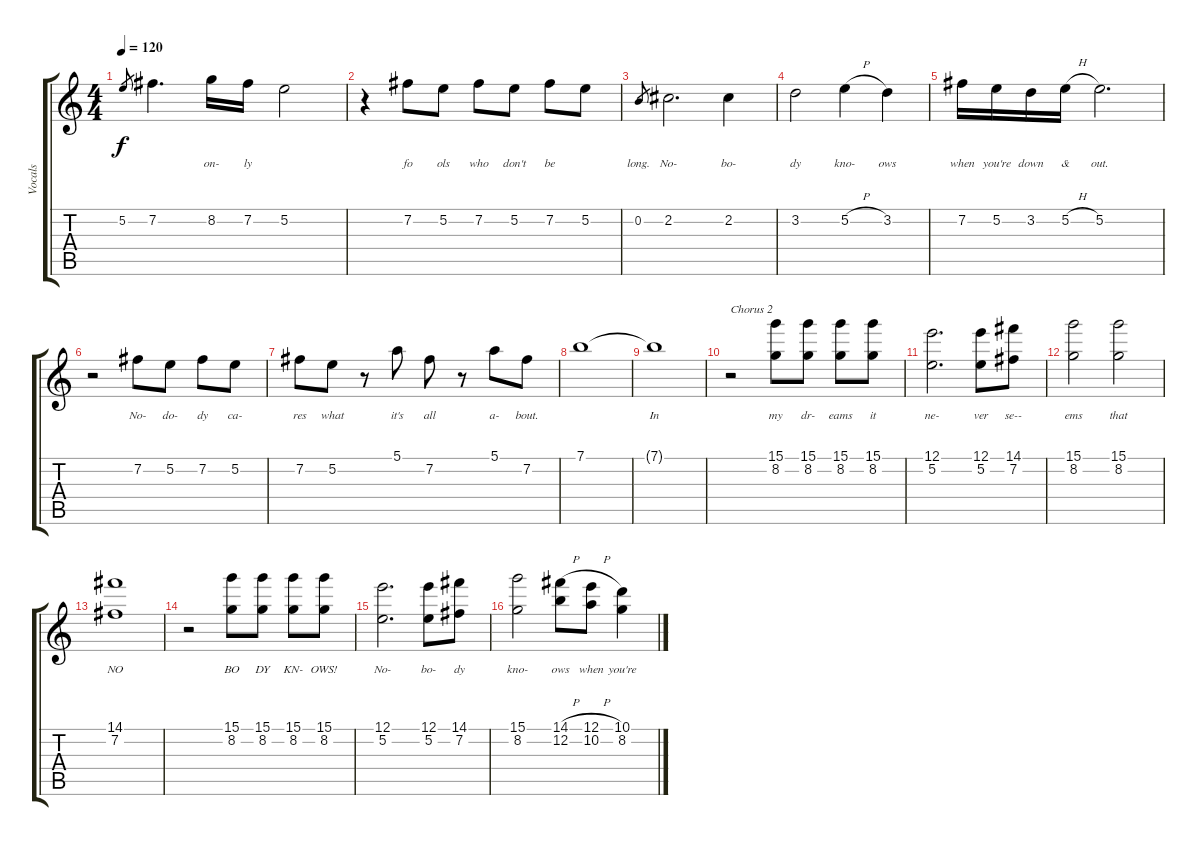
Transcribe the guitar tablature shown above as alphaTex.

\track ("Vocals" "Vocals") {instrument electricguitarjazz}
\staff {score tabs}
\tuning (E4 B3 G3 D3 A2 E2) {hide}
\ts (4 4)
\tempo 120
\clef g2
\ks c
5.2.8{lyrics (0 "") lyrics (1 "") lyrics (2 "") lyrics (3 "") lyrics (4 "") gr dy f} 7.2.4{d lyrics (0 "") lyrics (1 "") lyrics (2 "") lyrics (3 "") lyrics (4 "")} 8.2.16{lyrics (0 "on-") lyrics (1 "") lyrics (2 "") lyrics (3 "") lyrics (4 "")} 7.2.16{lyrics (0 "ly") lyrics (1 "") lyrics (2 "") lyrics (3 "") lyrics (4 "")} 5.2.2{lyrics (0 "") lyrics (1 "") lyrics (2 "") lyrics (3 "") lyrics (4 "")} |
r.4 7.2.8{lyrics (0 "fo") lyrics (1 "") lyrics (2 "") lyrics (3 "") lyrics (4 "")} 5.2.8{lyrics (0 "ols") lyrics (1 "") lyrics (2 "") lyrics (3 "") lyrics (4 "")} 7.2.8{lyrics (0 "who") lyrics (1 "") lyrics (2 "") lyrics (3 "") lyrics (4 "")} 5.2.8{lyrics (0 "don't") lyrics (1 "") lyrics (2 "") lyrics (3 "") lyrics (4 "")} 7.2.8{lyrics (0 "be") lyrics (1 "") lyrics (2 "") lyrics (3 "") lyrics (4 "")} 5.2.8{lyrics (0 "") lyrics (1 "") lyrics (2 "") lyrics (3 "") lyrics (4 "")} |
0.2.8{lyrics (0 "long.") lyrics (1 "") lyrics (2 "") lyrics (3 "") lyrics (4 "") gr} 2.2.2{d lyrics (0 "No-") lyrics (1 "") lyrics (2 "") lyrics (3 "") lyrics (4 "")} 2.2.4{lyrics (0 "bo-") lyrics (1 "") lyrics (2 "") lyrics (3 "") lyrics (4 "")} |
3.2.2{lyrics (0 "dy") lyrics (1 "") lyrics (2 "") lyrics (3 "") lyrics (4 "")} 5.2{h}.4{lyrics (0 "kno-") lyrics (1 "") lyrics (2 "") lyrics (3 "") lyrics (4 "")} 3.2.4{lyrics (0 "ows") lyrics (1 "") lyrics (2 "") lyrics (3 "") lyrics (4 "")} |
7.2.16{lyrics (0 "when") lyrics (1 "") lyrics (2 "") lyrics (3 "") lyrics (4 "")} 5.2.16{lyrics (0 "you're") lyrics (1 "") lyrics (2 "") lyrics (3 "") lyrics (4 "")} 3.2.16{lyrics (0 "down") lyrics (1 "") lyrics (2 "") lyrics (3 "") lyrics (4 "")} 5.2{h}.16{lyrics (0 "&") lyrics (1 "") lyrics (2 "") lyrics (3 "") lyrics (4 "")} 5.2.2{d lyrics (0 "out.") lyrics (1 "") lyrics (2 "") lyrics (3 "") lyrics (4 "")} |
r.2 7.2.8{lyrics (0 "No-") lyrics (1 "") lyrics (2 "") lyrics (3 "") lyrics (4 "")} 5.2.8{lyrics (0 "do-") lyrics (1 "") lyrics (2 "") lyrics (3 "") lyrics (4 "")} 7.2.8{lyrics (0 "dy") lyrics (1 "") lyrics (2 "") lyrics (3 "") lyrics (4 "")} 5.2.8{lyrics (0 "ca-") lyrics (1 "") lyrics (2 "") lyrics (3 "") lyrics (4 "")} |
7.2.8{lyrics (0 "res") lyrics (1 "") lyrics (2 "") lyrics (3 "") lyrics (4 "")} 5.2.8{lyrics (0 "what") lyrics (1 "") lyrics (2 "") lyrics (3 "") lyrics (4 "")} r.8 5.1.8{lyrics (0 "it's") lyrics (1 "") lyrics (2 "") lyrics (3 "") lyrics (4 "")} 7.2.8{lyrics (0 "all") lyrics (1 "") lyrics (2 "") lyrics (3 "") lyrics (4 "")} r.8 5.1.8{lyrics (0 "a-") lyrics (1 "") lyrics (2 "") lyrics (3 "") lyrics (4 "")} 7.2.8{lyrics (0 "bout.") lyrics (1 "") lyrics (2 "") lyrics (3 "") lyrics (4 "")} |
7.1.1{lyrics (0 "") lyrics (1 "") lyrics (2 "") lyrics (3 "") lyrics (4 "")} |
7.1{t}.1{lyrics (0 "In") lyrics (1 "") lyrics (2 "") lyrics (3 "") lyrics (4 "")} |
r.2{txt "Chorus 2"} (15.1 8.2).8{lyrics (0 "my") lyrics (1 "") lyrics (2 "") lyrics (3 "") lyrics (4 "")} (15.1 8.2).8{lyrics (0 "dr-") lyrics (1 "") lyrics (2 "") lyrics (3 "") lyrics (4 "")} (15.1 8.2).8{lyrics (0 "eams") lyrics (1 "") lyrics (2 "") lyrics (3 "") lyrics (4 "")} (15.1 8.2).8{lyrics (0 "it") lyrics (1 "") lyrics (2 "") lyrics (3 "") lyrics (4 "")} |
(12.1 5.2).2{d lyrics (0 "ne-") lyrics (1 "") lyrics (2 "") lyrics (3 "") lyrics (4 "")} (12.1 5.2).8{lyrics (0 "ver") lyrics (1 "") lyrics (2 "") lyrics (3 "") lyrics (4 "")} (14.1 7.2).8{lyrics (0 "se--") lyrics (1 "") lyrics (2 "") lyrics (3 "") lyrics (4 "")} |
(15.1 8.2).2{lyrics (0 "ems") lyrics (1 "") lyrics (2 "") lyrics (3 "") lyrics (4 "")} (15.1 8.2).2{lyrics (0 "that") lyrics (1 "") lyrics (2 "") lyrics (3 "") lyrics (4 "")} |
(14.1 7.2).1{lyrics (0 "NO") lyrics (1 "") lyrics (2 "") lyrics (3 "") lyrics (4 "")} |
r.2 (15.1 8.2).8{lyrics (0 "BO") lyrics (1 "") lyrics (2 "") lyrics (3 "") lyrics (4 "")} (15.1 8.2).8{lyrics (0 "DY") lyrics (1 "") lyrics (2 "") lyrics (3 "") lyrics (4 "")} (15.1 8.2).8{lyrics (0 "KN-") lyrics (1 "") lyrics (2 "") lyrics (3 "") lyrics (4 "")} (15.1 8.2).8{lyrics (0 "OWS!") lyrics (1 "") lyrics (2 "") lyrics (3 "") lyrics (4 "")} |
(12.1 5.2).2{d lyrics (0 "No-") lyrics (1 "") lyrics (2 "") lyrics (3 "") lyrics (4 "")} (12.1 5.2).8{lyrics (0 "bo-") lyrics (1 "") lyrics (2 "") lyrics (3 "") lyrics (4 "")} (14.1 7.2).8{lyrics (0 "dy") lyrics (1 "") lyrics (2 "") lyrics (3 "") lyrics (4 "")} |
(15.1 8.2).2{lyrics (0 "kno-") lyrics (1 "") lyrics (2 "") lyrics (3 "") lyrics (4 "")} (14.1{h} 12.2).8{lyrics (0 "ows") lyrics (1 "") lyrics (2 "") lyrics (3 "") lyrics (4 "")} (12.1{h} 10.2).8{lyrics (0 "when") lyrics (1 "") lyrics (2 "") lyrics (3 "") lyrics (4 "")} (10.1 8.2).4{lyrics (0 "you're") lyrics (1 "") lyrics (2 "") lyrics (3 "") lyrics (4 "")}
